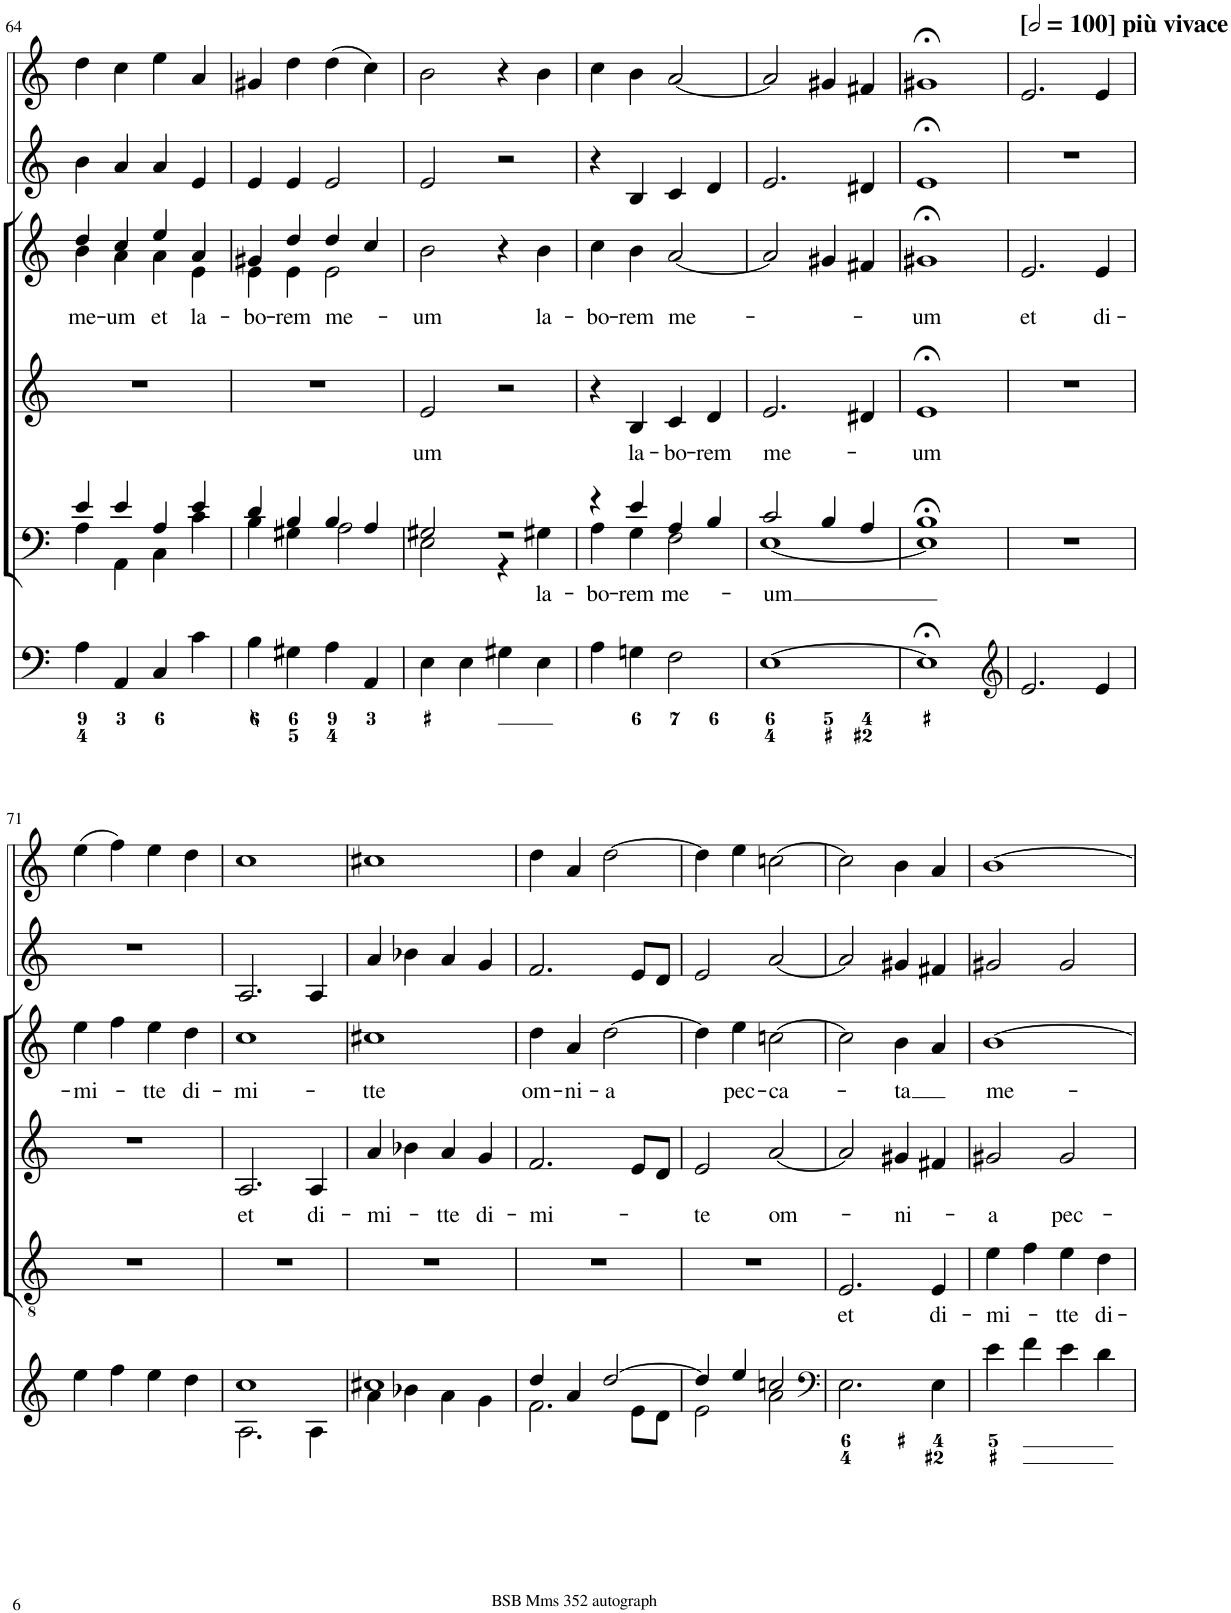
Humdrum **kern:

**kern	**kern	**text	**kern	**text	**kern	**text	**kern	**text	**kern	**kern
*part7	*part6	*part6	*part5	*part5	*part4	*part4	*part3	*part3	*part2	*part1
*staff7	*staff6	*staff6	*staff5	*staff5	*staff4	*staff4	*staff3	*staff3	*staff2	*staff1
*I"Organ	*I"Voice	*	*I"Tenor	*	*I"Alto	*	*I"Voice	*	*I"Violino 2	*I"Violino 1 non obbligati
*	*	*	*	*	*	*	*	*	*I'Vln	*I'Vln
!!LO:PB:g=z
*clefF4	*clefF4	*	*clefGv2	*	*clefG2	*	*clefG2	*	*clefG2	*clefG2
*k[]	*k[]	*	*k[]	*	*k[]	*	*k[]	*	*k[]	*k[]
*M2/2	*M2/2	*	*M2/2	*	*M2/2	*	*M2/2	*	*M2/2	*M2/2
*met(c|)	*met(c|)	*	*met(c|)	*	*met(c|)	*	*met(c|)	*	*met(c|)	*met(c|)
=64	=64	=64	=64	=64	=64	=64	=64	=64	=64	=64
*	*^	*	*	*	*	*	*	*	*	*
!	!	!	!	!	!	!	!	!	!LO:LY:b	!	!
*	*	*	*	*	*	*	*	*^	*	*	*
4A\	4e/	4A\	.	1r	.	1r	.	4dd/	4b\	me-	4b\	4dd\
!	!	!	!	!	!	!	!	!	!	!LO:LY:b	!	!
4AA/	4e/	4AA\	.	.	.	.	.	4cc/	4a\	-um	4a/	4cc\
!	!	!	!	!	!	!	!	!	!	!LO:LY:b	!	!
4C/	4A/	4C\	.	.	.	.	.	4ee/	4a\	et	4a/	4ee\
!	!	!	!	!	!	!	!	!	!	!LO:LY:b	!	!
4c\	4e/	4c\	.	.	.	.	.	4a/	4e\	la-	4e/	4a/
=65	=65	=65	=65	=65	=65	=65	=65	=65	=65	=65	=65	=65
!	!	!	!	!	!	!	!	!	!	!LO:LY:b	!	!
4B\	4d/	4B\	.	1r	.	1r	.	4g#X/	4e\	-bo-	4e/	4g#X/
!	!	!	!	!	!	!	!	!	!	!LO:LY:b	!	!
4G#X\	4B/	4G#X\	.	.	.	.	.	4dd/	4e\	-rem	4e/	4dd\
!	!	!	!	!	!	!	!	!	!	!LO:LY:b	!	!
4A\	4B/	2A\	.	.	.	.	.	4dd/	2e\	me-	2e/	(4dd\
4AA/	4A/	.	.	.	.	.	.	4cc/	.	.	.	4cc\)
*	*	*	*	*	*	*	*	*v	*v	*	*	*
=66	=66	=66	=66	=66	=66	=66	=66	=66	=66	=66	=66
!	!	!	!	!	!	!	!LO:LY:b	!	!LO:LY:b	!	!
4E\	2G#X/	2E\	.	1r	.	2e/	um	2b\	-um	2e/	2b\
4E\	.	.	.	.	.	.	.	.	.	.	.
4G#X\	2r	4r	.	.	.	2r	.	4r	.	2r	4r
!	!	!	!LO:LY:b	!	!	!	!	!	!LO:LY:b	!	!
4E\	.	4G#X\	la-	.	.	.	.	4b\	la-	.	4b\
=67	=67	=67	=67	=67	=67	=67	=67	=67	=67	=67	=67
!	!	!	!LO:LY:b	!	!	!	!	!	!LO:LY:b	!	!
4A\	4r	4A\	-bo-	1r	.	4r	.	4cc\	-bo-	4r	4cc\
!	!	!	!LO:LY:b	!	!	!	!LO:LY:b	!	!LO:LY:b	!	!
4Gn\	4e/	4G\	-rem	.	.	4B/	la-	4b\	-rem	4B/	4b\
!	!	!	!LO:LY:b	!	!	!	!LO:LY:b	!	!LO:LY:b	!	!
2F\	4A/	2F\	me-	.	.	4c/	-bo-	[2a/	me-	4c/	[2a/
!	!	!	!	!	!	!	!LO:LY:b	!	!	!	!
.	4B/	.	.	.	.	4d/	-rem	.	.	4d/	.
=68	=68	=68	=68	=68	=68	=68	=68	=68	=68	=68	=68
!	!	!	!LO:LY:b	!	!	!	!LO:LY:b	!	!	!	!
[1E	2c/	[1E	-um	1r	.	2.e/	me-	2a/]	.	2.e/	2a/]
.	4B/	.	.	.	.	.	.	4g#X/	.	.	4g#X/
.	4A/	.	.	.	.	4d#X/	.	4f#X/	.	4d#X/	4f#X/
=69	=69	=69	=69	=69	=69	=69	=69	=69	=69	=69	=69
!	!	!	!	!	!	!	!LO:LY:b	!	!LO:LY:b	!	!
1E;<]	1B;<	1E]	.	1r	.	1e;<	-um	1g#X;<	-um	1e;<	1g#X;<
*	*v	*v	*	*	*	*	*	*	*	*	*
=70	=70	=70	=70	=70	=70	=70	=70	=70	=70	=70
*clefG2	*	*	*	*	*	*	*	*	*	*
*	*	*	*	*	*	*	*	*	*	*MM200
*	*^	*	*	*	*	*	*	*	*	*
!	!	!	!	!	!	!	!	!	!	!	!LO:TX:a:B:t=[
!	!	!	!	!	!	!	!	!	!	!	!LO:TX:a:B:t=] più vivace
!	!	!	!	!	!	!	!	!	!LO:LY:b	!	!
*	*v	*v	*	*	*	*	*	*	*	*	*
2.e/	1r	.	1r	.	1r	.	2.e/	et	1r	2.e/
!	!	!	!	!	!	!	!	!LO:LY:b	!	!
4e/	.	.	.	.	.	.	4e/	di-	.	4e/
!!LO:LB:g=z
=71	=71	=71	=71	=71	=71	=71	=71	=71	=71	=71
!	!	!	!	!	!	!	!	!LO:LY:b	!	!
4ee\	1r	.	1r	.	1r	.	4ee\	-mi-	1r	(4ee\
4ff\	.	.	.	.	.	.	4ff\	.	.	4ff\)
!	!	!	!	!	!	!	!	!LO:LY:b	!	!
4ee\	.	.	.	.	.	.	4ee\	-tte	.	4ee\
!	!	!	!	!	!	!	!	!LO:LY:b	!	!
4dd\	.	.	.	.	.	.	4dd\	di-	.	4dd\
=72	=72	=72	=72	=72	=72	=72	=72	=72	=72	=72
*^	*	*	*	*	*	*	*	*	*	*
!	!	!	!	!	!	!	!LO:LY:b	!	!LO:LY:b	!	!
1cc	2.A\	1r	.	1r	.	2.A/	et	1cc	-mi-	2.A/	1cc
!	!	!	!	!	!	!	!LO:LY:b	!	!	!	!
.	4A\	.	.	.	.	4A/	di-	.	.	4A/	.
=73	=73	=73	=73	=73	=73	=73	=73	=73	=73	=73	=73
!	!	!	!	!	!	!	!LO:LY:b	!	!LO:LY:b	!	!
1cc#X	4a\	1r	.	1r	.	4a/	-mi-	1cc#X	tte	4a/	1cc#X
.	4b-X\	.	.	.	.	4b-X\	.	.	.	4b-X\	.
!	!	!	!	!	!	!	!LO:LY:b	!	!	!	!
.	4a\	.	.	.	.	4a/	-tte	.	.	4a/	.
!	!	!	!	!	!	!	!LO:LY:b	!	!	!	!
.	4g\	.	.	.	.	4g/	di-	.	.	4g/	.
=74	=74	=74	=74	=74	=74	=74	=74	=74	=74	=74	=74
!	!	!	!	!	!	!	!LO:LY:b	!	!LO:LY:b	!	!
4dd/	2.f\	1r	.	1r	.	2.f/	-mi-	4dd\	om-	2.f/	4dd\
!	!	!	!	!	!	!	!	!	!LO:LY:b	!	!
4a/	.	.	.	.	.	.	.	4a/	-ni-	.	4a/
!	!	!	!	!	!	!	!	!	!LO:LY:b	!	!
[2dd/	.	.	.	.	.	.	.	[2dd\	-a	.	[2dd\
.	8e\L	.	.	.	.	8e/L	.	.	.	8e/L	.
.	8d\J	.	.	.	.	8d/J	.	.	.	8d/J	.
=75	=75	=75	=75	=75	=75	=75	=75	=75	=75	=75	=75
!	!	!	!	!	!	!	!LO:LY:b	!	!	!	!
4dd/]	2e\	1r	.	1r	.	2e/	-te	4dd\]	.	2e/	4dd\]
!	!	!	!	!	!	!	!	!	!LO:LY:b	!	!
4ee/	.	.	.	.	.	.	.	4ee\	pec-	.	4ee\
!	!	!	!	!	!	!	!LO:LY:b	!	!LO:LY:b	!	!
2ccn/	2a\	.	.	.	.	[2a/	om-	[2ccn\	-ca-	[2a/	[2ccn\
*v	*v	*	*	*	*	*	*	*	*	*	*
=76	=76	=76	=76	=76	=76	=76	=76	=76	=76	=76
*clefF4	*	*	*	*	*	*	*	*	*	*
*^	*	*	*	*	*	*	*	*	*	*
!	!	!	!	!	!LO:LY:b	!	!	!	!	!	!
*v	*v	*	*	*	*	*	*	*	*	*	*
2.E\	1r	.	2.E/	et	2a/]	.	2cc\]	.	2a/]	2cc\]
!	!	!	!	!	!	!LO:LY:b	!	!LO:LY:b	!	!
.	.	.	.	.	4g#X/	-ni-	4b\	-ta	4g#X/	4b\
!	!	!	!	!LO:LY:b	!	!	!	!	!	!
4E\	.	.	4E/	di-	4f#X/	.	4a/	.	4f#X/	4a/
=77	=77	=77	=77	=77	=77	=77	=77	=77	=77	=77
!	!	!	!	!LO:LY:b	!	!LO:LY:b	!	!LO:LY:b	!	!
4e\	1r	.	4e\	-mi-	2g#X/	-a	[1b	me-	2g#X/	[1b
4f\	.	.	4f\	.	.	.	.	.	.	.
!	!	!	!	!LO:LY:b	!	!LO:LY:b	!	!	!	!
4e\	.	.	4e\	-tte	2g#/	pec-	.	.	2g#/	.
!	!	!	!	!LO:LY:b	!	!	!	!	!	!
4d\	.	.	4d\	di-	.	.	.	.	.	.
=	=	=	=	=	=	=	=	=	=	=
*-	*-	*-	*-	*-	*-	*-	*-	*-	*-	*-
